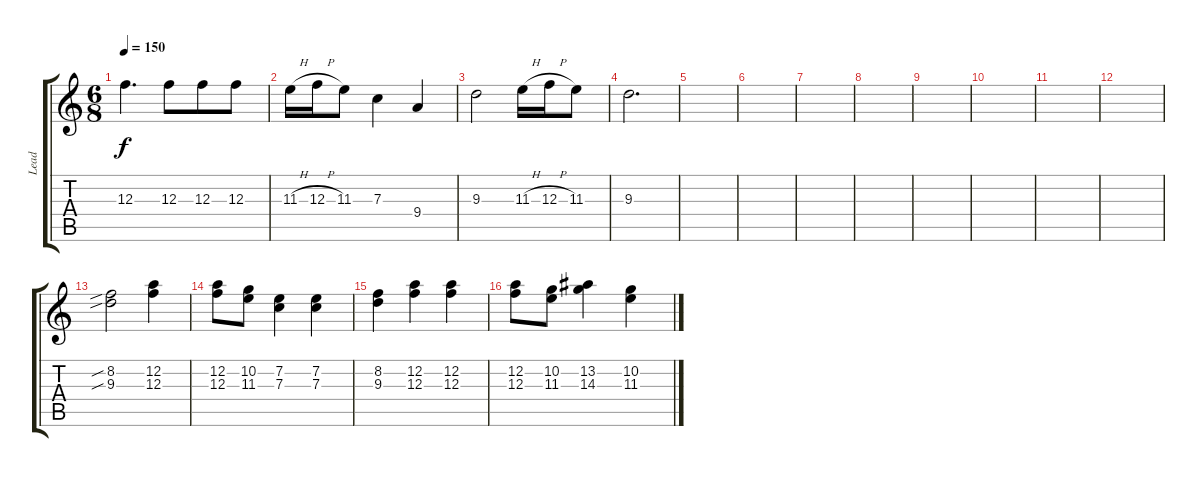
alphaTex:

\track ("Lead" "Lead") {instrument distortionguitar}
\staff {score tabs}
\tuning (D4 A3 F3 C3 G2 D2) {hide}
\ts (6 8)
\tempo 150
\clef g2
\ks c
12.3.4{d dy f} 12.3.8 12.3.8 12.3.8 |
11.3{h}.16 12.3{h}.16 11.3.8 7.3.4 9.4.4 |
9.3.2 11.3{h}.16 12.3{h}.16 11.3.8 |
9.3.2{d} |
|
|
|
|
|
|
|
|
(8.2{sib} 9.3{sib}).2 (12.2 12.3).4 |
(12.2 12.3).8 (10.2 11.3).8 (7.2 7.3).4 (7.2 7.3).4 |
(8.2 9.3).4 (12.2 12.3).4 (12.2 12.3).4 |
(12.2 12.3).8 (10.2 11.3).8 (13.2 14.3).4 (10.2 11.3).4
